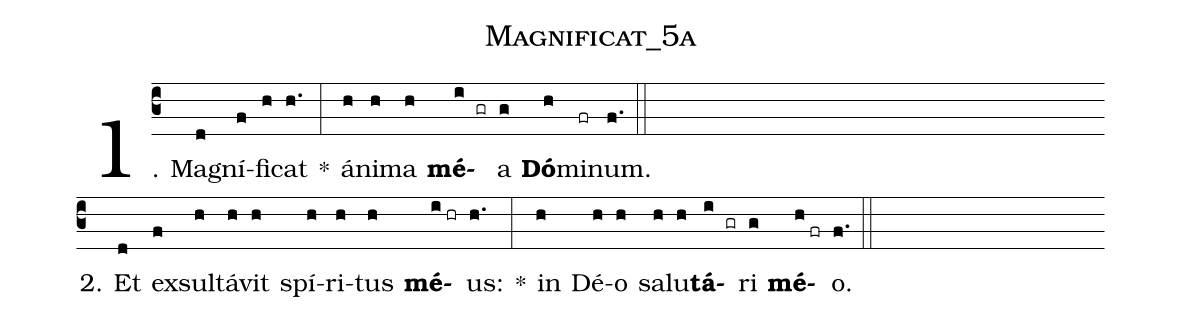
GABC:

name:Magnificat_5a;
%%
(c3) 1. Ma(d)gní(f)fi(h)cat(h.) *(:) á(h)ni(h)ma(h) <b>mé</b>(i gr)a(g) <b>Dó</b>(h)mi(fr)num.(f.) (::) (Z-)
2. Et(d) ex(f)sul(h)tá(h)vit(h) spí(h)ri(h)tus(h) <b>mé</b>(i//hr)us:(h.) *(:) in(h) Dé(h)o(h) sa(h)lu(h)<b>tá</b>(i gr)ri(g) <b>mé</b>(h//fr)o.(f.) (::)
